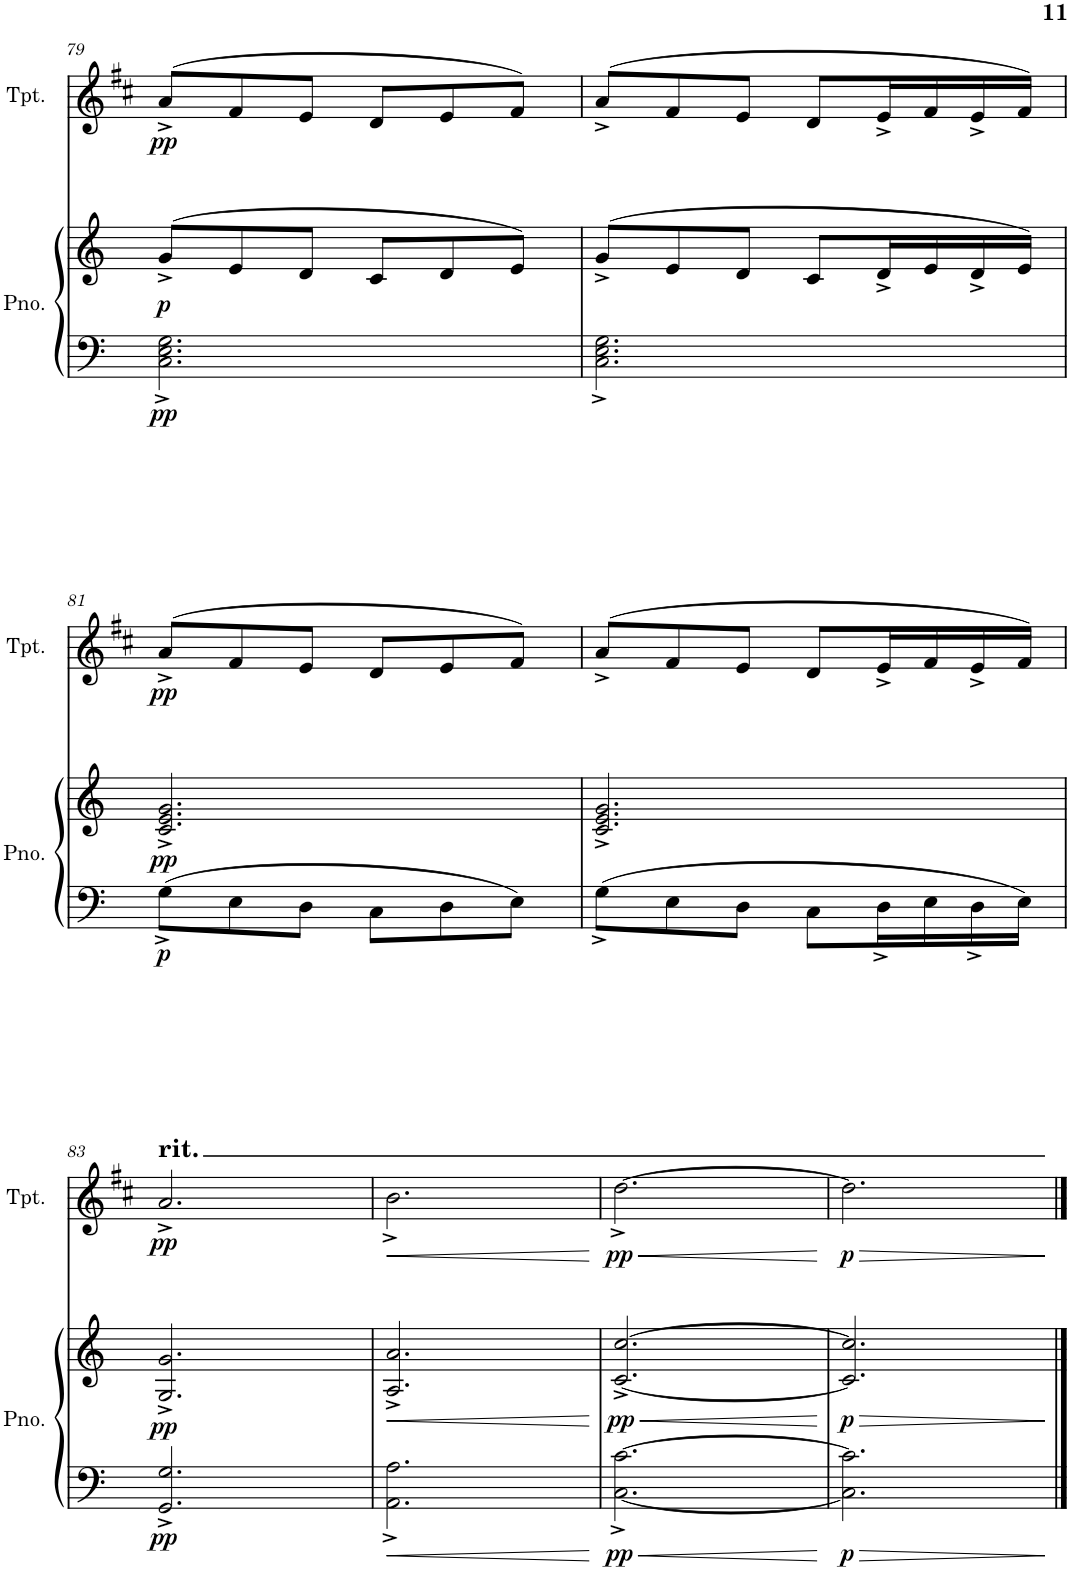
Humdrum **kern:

**kern	**kern	**dynam	**kern	**dynam
*part2	*part2	*part2	*part1	*part1
*staff3	*staff2	*staff2/3	*staff1	*staff1
*I"Piano	*	*	*I"Trumpet	*
*I'Pno.	*	*	*I'Tpt.	*
!!LO:PB:g=z
*clefF4	*clefG2	*	*clefG2	*
*	*	*	*Trd1c2	*
*k[]	*k[]	*	*k[f#c#]	*
*M6/8	*M6/8	*	*M6/8	*
=79	=79	=79	=79	=79
!	!	!LO:DY:b=2	!	!
!	!	!LO:DY:n=1:b	!	!LO:DY:b
2.C\^< 2.E\^< 2.G\^<	(>8g^</L	pp p	(>8a^</L	pp
.	8e/	.	8f#/	.
.	8d/J	.	8e/J	.
.	8c/L	.	8d/L	.
.	8d/	.	8e/	.
.	8e/J)	.	8f#/J)	.
=80	=80	=80	=80	=80
2.C\^< 2.E\^< 2.G\^<	(>8g^</L	.	(>8a^</L	.
.	8e/	.	8f#/	.
.	8d/J	.	8e/J	.
.	8c/L	.	8d/L	.
.	16d^</L	.	16e^</L	.
.	16e/	.	16f#/	.
.	16d^</	.	16e^</	.
.	16e/JJ)	.	16f#/JJ)	.
!!LO:LB:g=z
=81	=81	=81	=81	=81
!	!	!LO:DY:b=2	!	!
!	!	!LO:DY:n=1:b	!	!LO:DY:b
8G^<\L	2.c/^< 2.e/^< 2.g/^<	p pp	(>8a^</L	pp
8E\	.	.	8f#/	.
8D\J	.	.	8e/J	.
8C\L	.	.	8d/L	.
8D\	.	.	8e/	.
8E\J	.	.	8f#/J)	.
=82	=82	=82	=82	=82
8G^<\L	2.c/^< 2.e/^< 2.g/^<	.	(>8a^</L	.
8E\	.	.	8f#/	.
8D\J	.	.	8e/J	.
8C\L	.	.	8d/L	.
16D^<\L	.	.	16e^</L	.
16E\	.	.	16f#/	.
16D^<\	.	.	16e^</	.
16E\JJ	.	.	16f#/JJ)	.
!!LO:LB:g=z
=83	=83	=83	=83	=83
!	!	!	!LO:TX:a:t=rit.	!
!	!	!LO:DY:b=2	!	!
!	!	!LO:DY:n=1:b	!	!LO:DY:b
2.GG/^< 2.G/^<	2.G/^< 2.g/^<	pp pp	2.a^</	pp
=84	=84	=84	=84	=84
!	!	!LO:HP:b	!	!LO:HP:b
2.AA\^< 2.A\^<	2.A/^< 2.a/^<	<	2.b^<\	<
.	.	[	.	[
=85	=85	=85	=85	=85
!	!	!LO:HP:b	!	!LO:HP:b
!	!	!LO:DY:n=1:b=2	!	!
!	!	!LO:DY:n=2:b	!	!LO:DY:n=1:b
[2.C\^< [2.c\^<	[2.c/^< [2.cc/^<	< pp pp	[2.dd^<\	< pp
.	.	[	.	[
=86	=86	=86	=86	=86
!	!	!LO:DY:b=2	!	!
!	!	!LO:DY:n=1:b	!	!LO:DY:b
2.C\] 2.c\]	2.c/] 2.cc/]	p p	2.dd\]	p
==	==	==	==	==
*-	*-	*-	*-	*-
